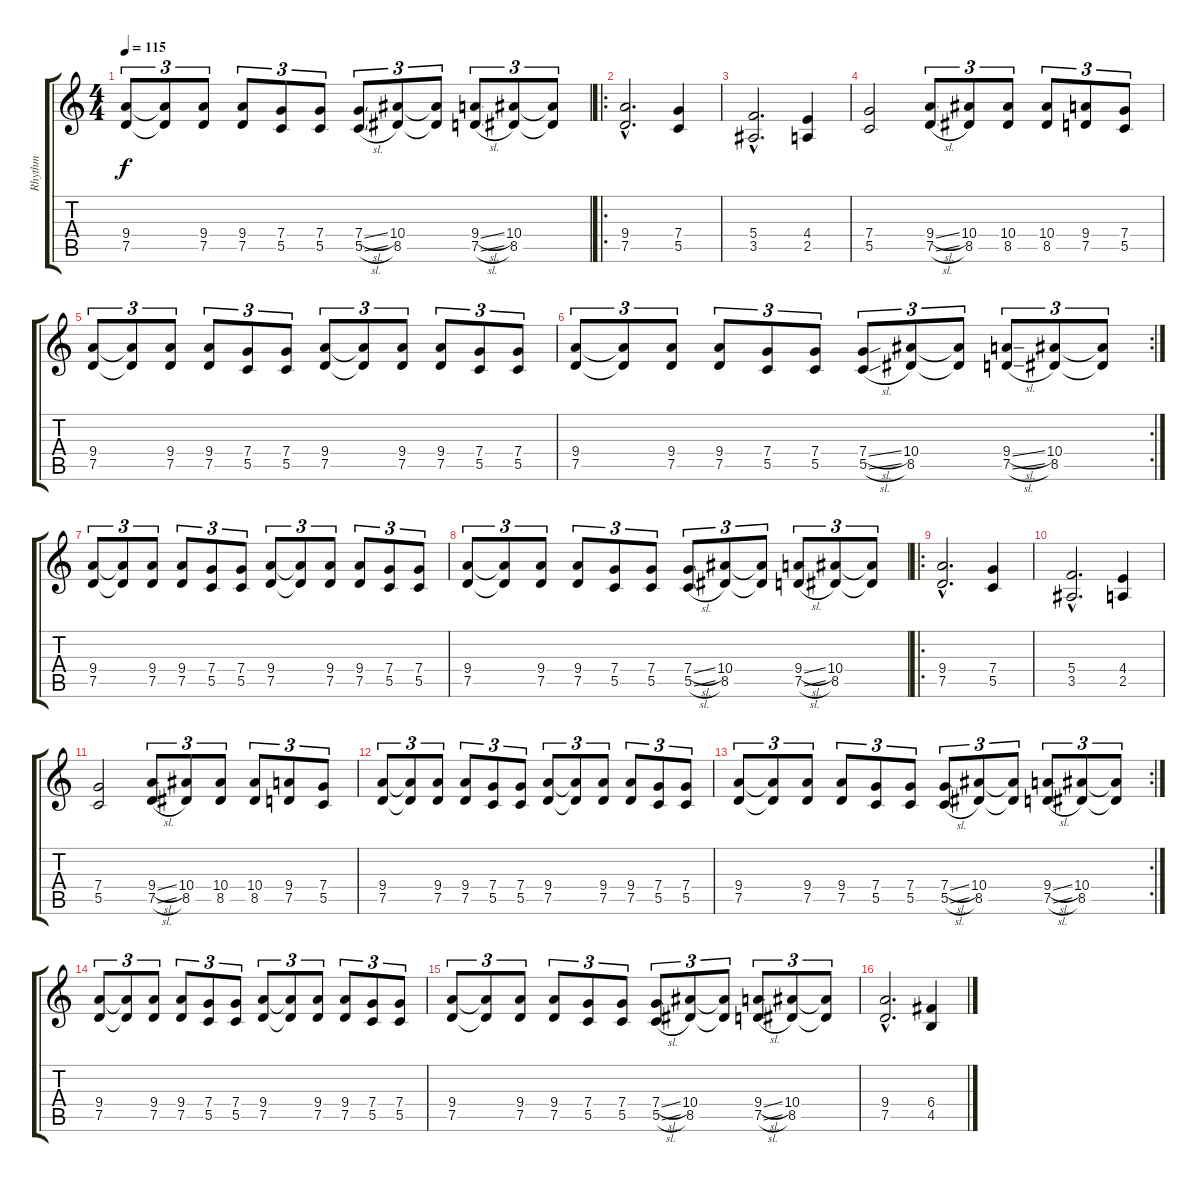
\track ("Rhythm" "Rhythm") {instrument overdrivenguitar}
\staff {score tabs}
\tuning (D4 A3 F3 C3 G2 D2) {hide}
\ts (4 4)
\tempo 115
\clef g2
\ks c
(9.4 7.5).8{tu (3 2) dy f} (9.4{t} 7.5{t}).8{tu (3 2)} (9.4 7.5).8{tu (3 2)} (9.4 7.5).8{tu (3 2)} (7.4 5.5).8{tu (3 2)} (7.4 5.5).8{tu (3 2)} (7.4{sl} 5.5{sl}).8{tu (3 2)} (10.4 8.5).8{tu (3 2)} (10.4{t} 8.5{t}).8{tu (3 2)} (9.4{sl} 7.5{sl}).8{tu (3 2)} (10.4 8.5).8{tu (3 2)} (10.4{t} 8.5{t}).8{tu (3 2)} |
\ro
(9.4{hac} 7.5{hac}).2{d} (7.4 5.5).4 |
(5.4{hac} 3.5{hac}).2{d} (4.4 2.5).4 |
(7.4 5.5).2 (9.4{sl} 7.5{sl}).8{tu (3 2)} (10.4 8.5).8{tu (3 2)} (10.4 8.5).8{tu (3 2)} (10.4 8.5).8{tu (3 2)} (9.4 7.5).8{tu (3 2)} (7.4 5.5).8{tu (3 2)} |
(9.4 7.5).8{tu (3 2)} (9.4{t} 7.5{t}).8{tu (3 2)} (9.4 7.5).8{tu (3 2)} (9.4 7.5).8{tu (3 2)} (7.4 5.5).8{tu (3 2)} (7.4 5.5).8{tu (3 2)} (9.4 7.5).8{tu (3 2)} (9.4{t} 7.5{t}).8{tu (3 2)} (9.4 7.5).8{tu (3 2)} (9.4 7.5).8{tu (3 2)} (7.4 5.5).8{tu (3 2)} (7.4 5.5).8{tu (3 2)} |
\rc 2
(9.4 7.5).8{tu (3 2)} (9.4{t} 7.5{t}).8{tu (3 2)} (9.4 7.5).8{tu (3 2)} (9.4 7.5).8{tu (3 2)} (7.4 5.5).8{tu (3 2)} (7.4 5.5).8{tu (3 2)} (7.4{sl} 5.5{sl}).8{tu (3 2)} (10.4 8.5).8{tu (3 2)} (10.4{t} 8.5{t}).8{tu (3 2)} (9.4{sl} 7.5{sl}).8{tu (3 2)} (10.4 8.5).8{tu (3 2)} (10.4{t} 8.5{t}).8{tu (3 2)} |
(9.4 7.5).8{tu (3 2)} (9.4{t} 7.5{t}).8{tu (3 2)} (9.4 7.5).8{tu (3 2)} (9.4 7.5).8{tu (3 2)} (7.4 5.5).8{tu (3 2)} (7.4 5.5).8{tu (3 2)} (9.4 7.5).8{tu (3 2)} (9.4{t} 7.5{t}).8{tu (3 2)} (9.4 7.5).8{tu (3 2)} (9.4 7.5).8{tu (3 2)} (7.4 5.5).8{tu (3 2)} (7.4 5.5).8{tu (3 2)} |
(9.4 7.5).8{tu (3 2)} (9.4{t} 7.5{t}).8{tu (3 2)} (9.4 7.5).8{tu (3 2)} (9.4 7.5).8{tu (3 2)} (7.4 5.5).8{tu (3 2)} (7.4 5.5).8{tu (3 2)} (7.4{sl} 5.5{sl}).8{tu (3 2)} (10.4 8.5).8{tu (3 2)} (10.4{t} 8.5{t}).8{tu (3 2)} (9.4{sl} 7.5{sl}).8{tu (3 2)} (10.4 8.5).8{tu (3 2)} (10.4{t} 8.5{t}).8{tu (3 2)} |
\ro
(9.4{hac} 7.5{hac}).2{d} (7.4 5.5).4 |
(5.4{hac} 3.5{hac}).2{d} (4.4 2.5).4 |
(7.4 5.5).2 (9.4{sl} 7.5{sl}).8{tu (3 2)} (10.4 8.5).8{tu (3 2)} (10.4 8.5).8{tu (3 2)} (10.4 8.5).8{tu (3 2)} (9.4 7.5).8{tu (3 2)} (7.4 5.5).8{tu (3 2)} |
(9.4 7.5).8{tu (3 2)} (9.4{t} 7.5{t}).8{tu (3 2)} (9.4 7.5).8{tu (3 2)} (9.4 7.5).8{tu (3 2)} (7.4 5.5).8{tu (3 2)} (7.4 5.5).8{tu (3 2)} (9.4 7.5).8{tu (3 2)} (9.4{t} 7.5{t}).8{tu (3 2)} (9.4 7.5).8{tu (3 2)} (9.4 7.5).8{tu (3 2)} (7.4 5.5).8{tu (3 2)} (7.4 5.5).8{tu (3 2)} |
\rc 2
(9.4 7.5).8{tu (3 2)} (9.4{t} 7.5{t}).8{tu (3 2)} (9.4 7.5).8{tu (3 2)} (9.4 7.5).8{tu (3 2)} (7.4 5.5).8{tu (3 2)} (7.4 5.5).8{tu (3 2)} (7.4{sl} 5.5{sl}).8{tu (3 2)} (10.4 8.5).8{tu (3 2)} (10.4{t} 8.5{t}).8{tu (3 2)} (9.4{sl} 7.5{sl}).8{tu (3 2)} (10.4 8.5).8{tu (3 2)} (10.4{t} 8.5{t}).8{tu (3 2)} |
(9.4 7.5).8{tu (3 2)} (9.4{t} 7.5{t}).8{tu (3 2)} (9.4 7.5).8{tu (3 2)} (9.4 7.5).8{tu (3 2)} (7.4 5.5).8{tu (3 2)} (7.4 5.5).8{tu (3 2)} (9.4 7.5).8{tu (3 2)} (9.4{t} 7.5{t}).8{tu (3 2)} (9.4 7.5).8{tu (3 2)} (9.4 7.5).8{tu (3 2)} (7.4 5.5).8{tu (3 2)} (7.4 5.5).8{tu (3 2)} |
(9.4 7.5).8{tu (3 2)} (9.4{t} 7.5{t}).8{tu (3 2)} (9.4 7.5).8{tu (3 2)} (9.4 7.5).8{tu (3 2)} (7.4 5.5).8{tu (3 2)} (7.4 5.5).8{tu (3 2)} (7.4{sl} 5.5{sl}).8{tu (3 2)} (10.4 8.5).8{tu (3 2)} (10.4{t} 8.5{t}).8{tu (3 2)} (9.4{sl} 7.5{sl}).8{tu (3 2)} (10.4 8.5).8{tu (3 2)} (10.4{t} 8.5{t}).8{tu (3 2)} |
(9.4{hac} 7.5{hac}).2{d} (6.4 4.5).4
